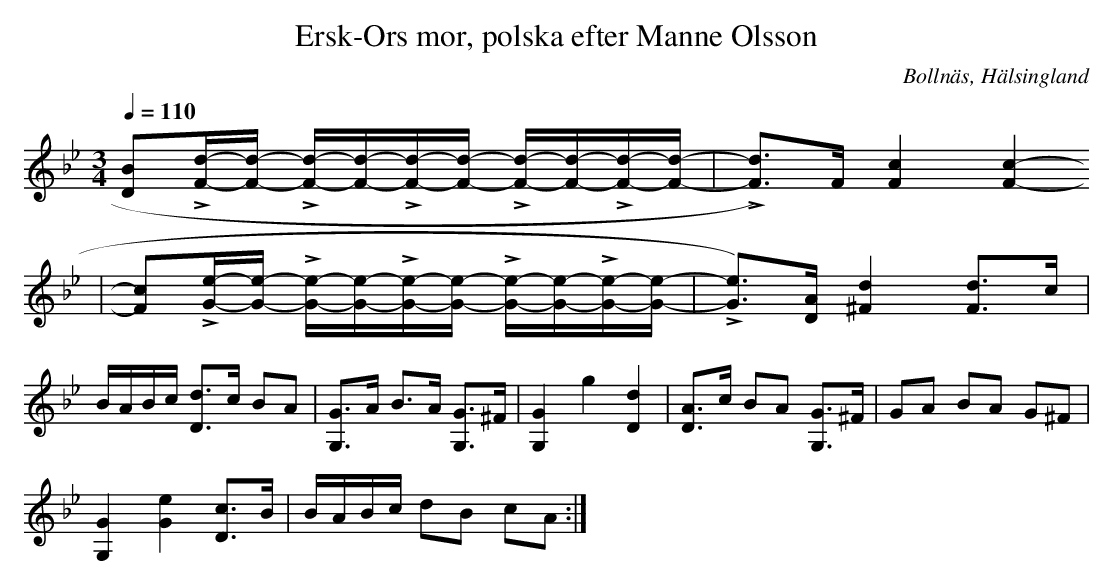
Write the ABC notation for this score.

X:1
T: Ersk-Ors mor, polska efter Manne Olsson
O:Bollnäs, Hälsingland
M:3/4
L:1/8
Q:1/4=110
K:Gm
[D B]L[F/d/]-[F/d/] - L[F/d/]-[F/d/]-L[F/d/]-[F/d/] - L[F/d/]-[F/d/]-L[F/d/]-[F/d/]-| L[F d])>F [-F2 c2] [F2 c2]-
|[F c]L[G/e/]-[G/e/] - L[G/e/]-[G/e/]-L[G/e/]-[G/e/] - L[G/e/]-[G/e/]-L[G/e/]-[G/e/]-| L[Ge])>[D A] [^F2 d2] [F d]>c|
B/A/B/c/ [D d]>c BA|[G, G]>A B>A [G, G]>^F|[G,2 G2] g2 [D2 d2]|[D A]>c BA [G, G]>^F|GA BA G^F|
[G,2 G2] [G2 e2] [D c]>B|B/A/B/c/ dB cA:|
